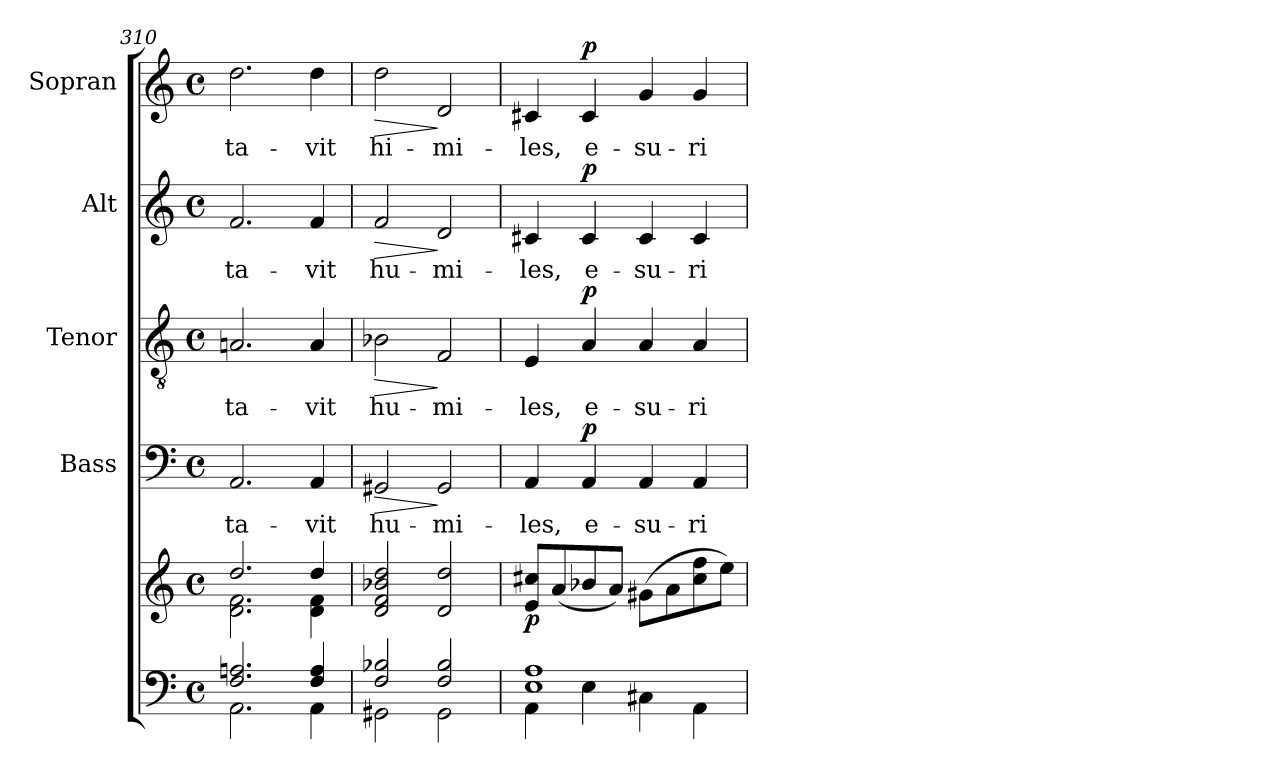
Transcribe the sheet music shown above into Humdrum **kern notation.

**kern	**kern	**dynam	**kern	**text	**dynam	**kern	**text	**dynam	**kern	**text	**dynam	**kern	**text	**dynam
*part5	*part5	*part5	*part4	*part4	*part4	*part3	*part3	*part3	*part2	*part2	*part2	*part1	*part1	*part1
*staff6	*staff5	*staff5/6	*staff4	*staff4	*staff4	*staff3	*staff3	*staff3	*staff2	*staff2	*staff2	*staff1	*staff1	*staff1
*	*	*	*I"Bass	*	*	*I"Tenor	*	*	*I"Alt	*	*	*I"Sopran	*	*
*	*	*	*I'B	*	*	*I'T	*	*	*I'A	*	*	*I'S	*	*
*clefF4	*clefG2	*	*clefF4	*	*	*clefGv2	*	*	*clefG2	*	*	*clefG2	*	*
*k[]	*k[]	*	*k[]	*	*	*k[]	*	*	*k[]	*	*	*k[]	*	*
*C:	*C:	*	*C:	*	*	*C:	*	*	*C:	*	*	*C:	*	*
*M4/4	*M4/4	*	*M4/4	*	*	*M4/4	*	*	*M4/4	*	*	*M4/4	*	*
*met(c)	*met(c)	*	*met(c)	*	*	*met(c)	*	*	*met(c)	*	*	*met(c)	*	*
=310	=310	=310	=310	=310	=310	=310	=310	=310	=310	=310	=310	=310	=310	=310
*^	*^	*	*	*	*	*	*	*	*	*	*	*	*	*
!	!	!	!	!	!	!LO:LY:b	!	!	!LO:LY:b	!	!	!LO:LY:b	!	!	!LO:LY:b	!
2.F/ 2.An/	2.AA\	2.dd/	2.d\ 2.f\	.	2.AA/	-ta-	.	2.An/	-ta-	.	2.f/	-ta-	.	2.dd\	-ta-	.
!	!	!	!	!	!	!LO:LY:b	!	!	!LO:LY:b	!	!	!LO:LY:b	!	!	!LO:LY:b	!
4F/ 4A/	4AA\	4dd/	4d\ 4f\	.	4AA/	-vit	.	4A/	-vit	.	4f/	-vit	.	4dd\	-vit	.
=311	=311	=311	=311	=311	=311	=311	=311	=311	=311	=311	=311	=311	=311	=311	=311	=311
!	!	!	!	!	!	!LO:LY:b	!LO:HP:b	!	!LO:LY:b	!LO:HP:b	!	!LO:LY:b	!LO:HP:b	!	!LO:LY:b	!LO:HP:b
*	*	*v	*v	*	*	*	*	*	*	*	*	*	*	*	*	*
2F/ 2B-X/	2GG#X\	2d/ 2f/ 2b-X/ 2dd/	.	2GG#X/	hu-	>	2B-X\	hu-	>	2f/	hu-	>	2dd\	hi-	>
!	!	!	!	!	!LO:LY:b	!	!	!LO:LY:b	!	!	!LO:LY:b	!	!	!LO:LY:b	!
2F/ 2B-/	2GG#\	2d/ 2dd/	.	2GG#/	-mi-	]	2F/	-mi-	]	2d/	-mi-	]	2d/	-mi-	]
=312	=312	=312	=312	=312	=312	=312	=312	=312	=312	=312	=312	=312	=312	=312	=312
!	!	!	!LO:DY:b	!	!LO:LY:b	!	!	!LO:LY:b	!	!	!LO:LY:b	!	!	!LO:LY:b	!
1E 1A	4AA\	8e/ 8cc#X/L	p	4AA/	-les,	.	4E/	-les,	.	4c#X/	-les,	.	4c#X/	-les,	.
.	.	(<8a/	.	.	.	.	.	.	.	.	.	.	.	.	.
!	!	!	!	!	!LO:LY:b	!LO:DY:a	!	!LO:LY:b	!LO:DY:a	!	!LO:LY:b	!LO:DY:a	!	!LO:LY:b	!LO:DY:a
.	4E\	8b-X/	.	4AA/	e-	p	4A/	e-	p	4c#/	e-	p	4c#/	e-	p
.	.	8a/J)	.	.	.	.	.	.	.	.	.	.	.	.	.
!	!	!	!	!	!LO:LY:b	!	!	!LO:LY:b	!	!	!LO:LY:b	!	!	!LO:LY:b	!
.	4C#X\	(>8g#X\L	.	4AA/	-su-	.	4A/	-su-	.	4c#/	-su-	.	4g/	-su-	.
.	.	8a\	.	.	.	.	.	.	.	.	.	.	.	.	.
!	!	!	!	!	!LO:LY:b	!	!	!LO:LY:b	!	!	!LO:LY:b	!	!	!LO:LY:b	!
.	4AA\	8cc#\ 8ff\	.	4AA/	-ri-	.	4A/	-ri-	.	4c#/	-ri-	.	4g/	-ri-	.
.	.	8ee\J)	.	.	.	.	.	.	.	.	.	.	.	.	.
*v	*v	*	*	*	*	*	*	*	*	*	*	*	*	*	*
=	=	=	=	=	=	=	=	=	=	=	=	=	=	=
*-	*-	*-	*-	*-	*-	*-	*-	*-	*-	*-	*-	*-	*-	*-
